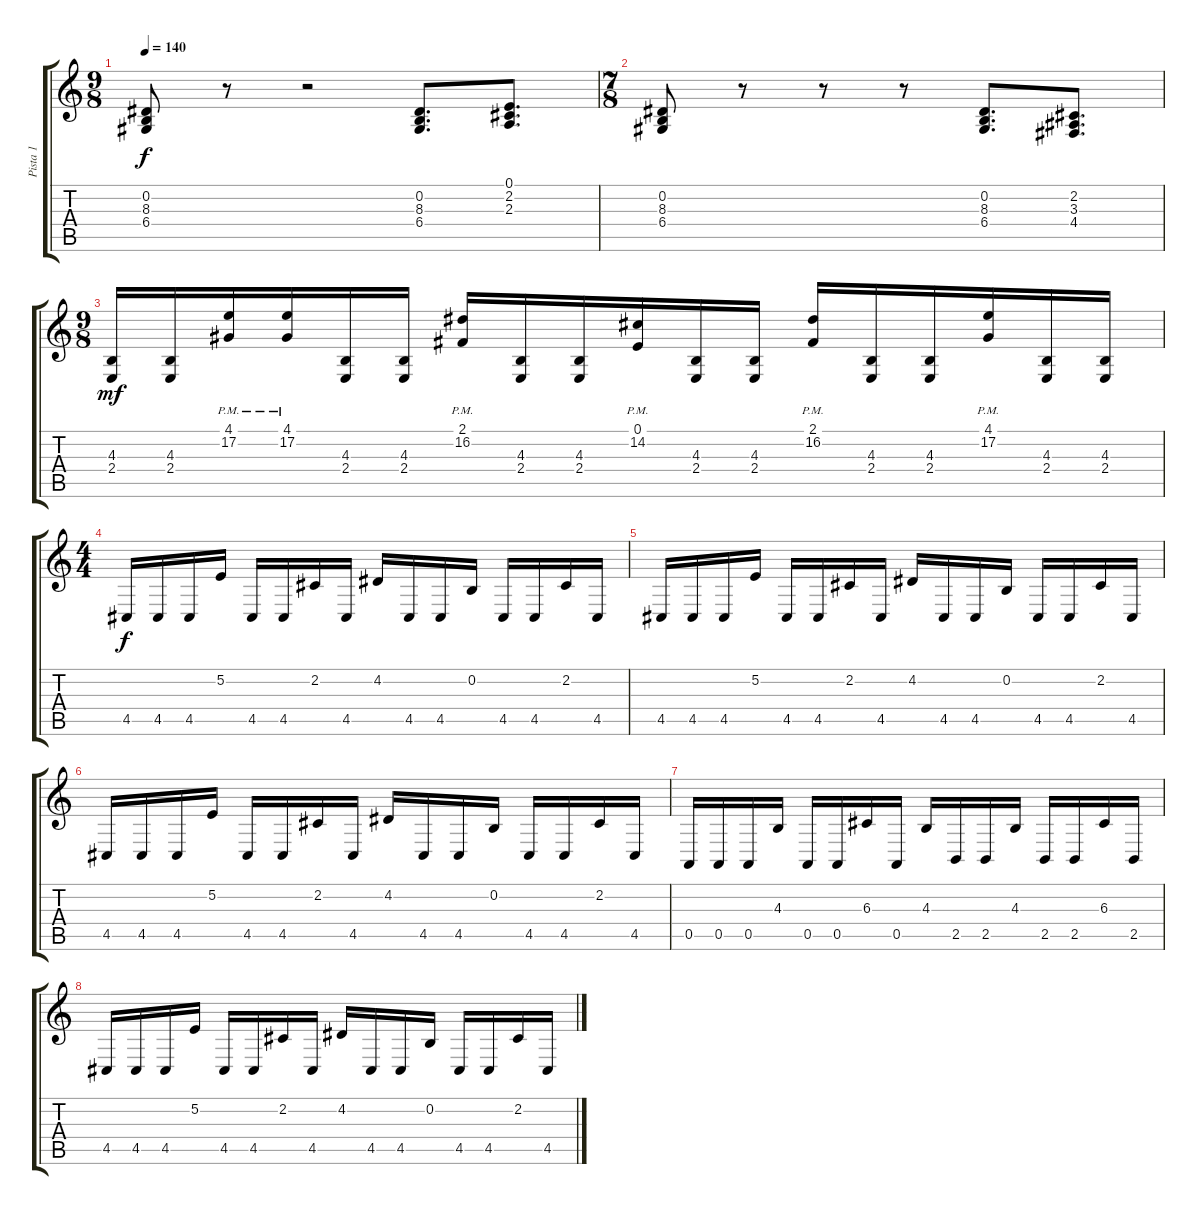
\track ("Pista 1" "Pista 1") {instrument lead2sawtooth}
\staff {score tabs}
\tuning (E4 B3 G3 D3 A2 E2) {hide}
\ts (9 8)
\tempo 140
\clef g2
\ks c
(0.2 8.3 6.4).8{dy f} r.8 r.2 (0.2 8.3 6.4).8{d} (0.1 2.2 2.3).8{d} |
\ts (7 8)
(0.2 8.3 6.4).8 r.8 r.8 r.8 (0.2 8.3 6.4).8{d} (2.2 3.3 4.4).8{d} |
\ts (9 8)
(4.3 2.4).16{dy mf} (4.3 2.4).16 (4.1{pm} 17.2{pm}).16 (4.1{pm} 17.2{pm}).16 (4.3 2.4).16 (4.3 2.4).16 (2.1{pm} 16.2{pm}).16 (4.3 2.4).16 (4.3 2.4).16 (0.1{pm} 14.2{pm}).16 (4.3 2.4).16 (4.3 2.4).16 (2.1{pm} 16.2{pm}).16 (4.3 2.4).16 (4.3 2.4).16 (4.1{pm} 17.2{pm}).16 (4.3 2.4).16 (4.3 2.4).16 |
\ts (4 4)
4.5.16{dy f} 4.5.16 4.5.16 5.2.16 4.5.16 4.5.16 2.2.16 4.5.16 4.2.16 4.5.16 4.5.16 0.2.16 4.5.16 4.5.16 2.2.16 4.5.16 |
4.5.16 4.5.16 4.5.16 5.2.16 4.5.16 4.5.16 2.2.16 4.5.16 4.2.16 4.5.16 4.5.16 0.2.16 4.5.16 4.5.16 2.2.16 4.5.16 |
4.5.16 4.5.16 4.5.16 5.2.16 4.5.16 4.5.16 2.2.16 4.5.16 4.2.16 4.5.16 4.5.16 0.2.16 4.5.16 4.5.16 2.2.16 4.5.16 |
0.5.16 0.5.16 0.5.16 4.3.16 0.5.16 0.5.16 6.3.16 0.5.16 4.3.16 2.5.16 2.5.16 4.3.16 2.5.16 2.5.16 6.3.16 2.5.16 |
4.5.16 4.5.16 4.5.16 5.2.16 4.5.16 4.5.16 2.2.16 4.5.16 4.2.16 4.5.16 4.5.16 0.2.16 4.5.16 4.5.16 2.2.16 4.5.16
